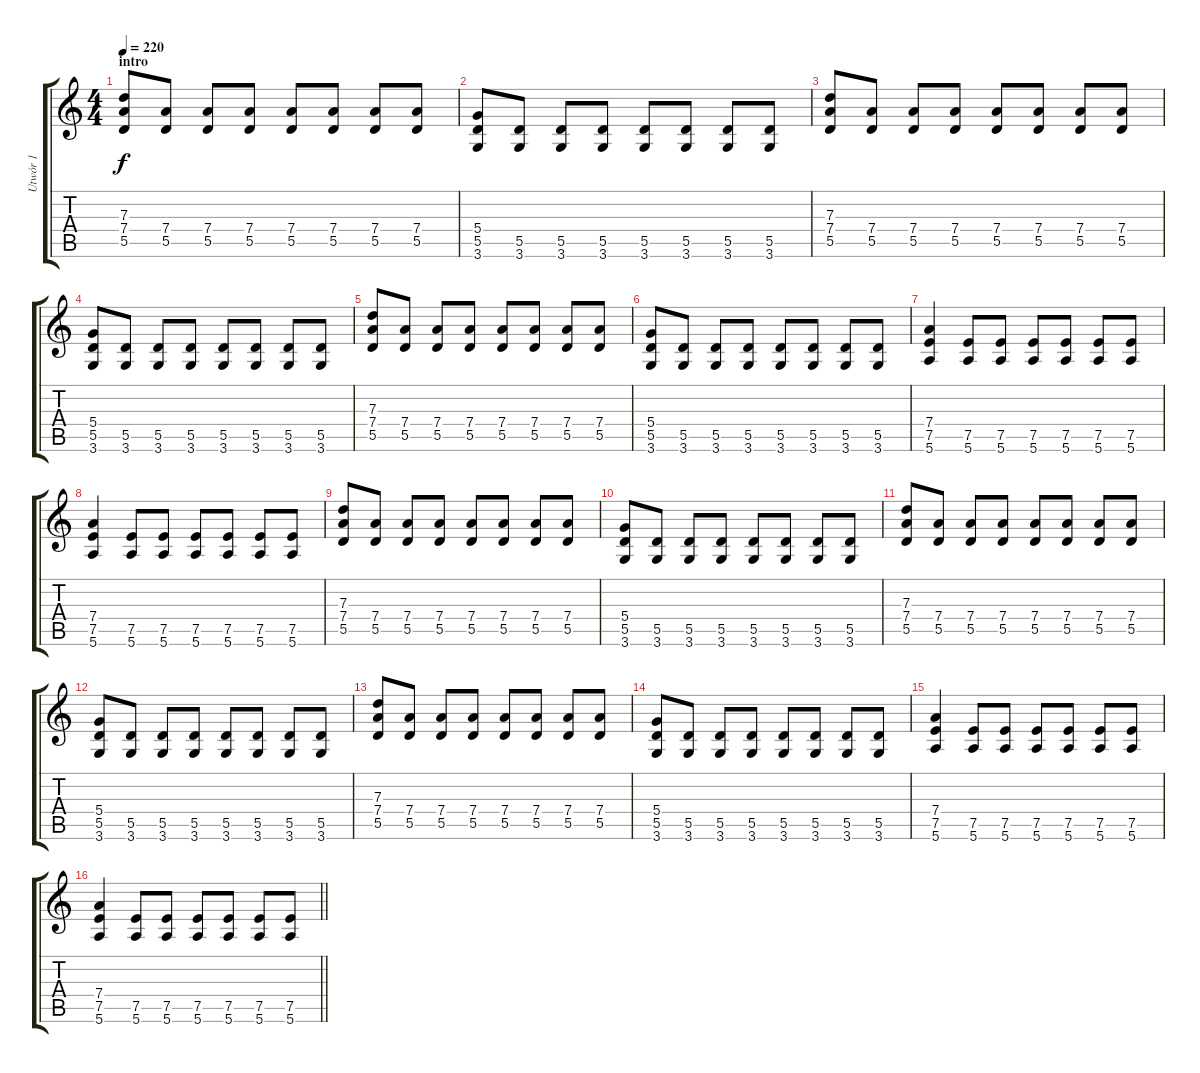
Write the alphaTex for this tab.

\track ("Utwór 1" "Utwór 1") {instrument distortionguitar}
\staff {score tabs}
\tuning (E4 B3 G3 D3 A2 E2) {hide}
\ts (4 4)
\section ("" "intro")
\tempo 220
\clef g2
\ks c
(7.3 7.4 5.5).8{dy f instrument distortionguitar} (7.4 5.5).8 (7.4 5.5).8 (7.4 5.5).8 (7.4 5.5).8 (7.4 5.5).8 (7.4 5.5).8 (7.4 5.5).8 |
(5.4 5.5 3.6).8 (5.5 3.6).8 (5.5 3.6).8 (5.5 3.6).8 (5.5 3.6).8 (5.5 3.6).8 (5.5 3.6).8 (5.5 3.6).8 |
(7.3 7.4 5.5).8 (7.4 5.5).8 (7.4 5.5).8 (7.4 5.5).8 (7.4 5.5).8 (7.4 5.5).8 (7.4 5.5).8 (7.4 5.5).8 |
(5.4 5.5 3.6).8 (5.5 3.6).8 (5.5 3.6).8 (5.5 3.6).8 (5.5 3.6).8 (5.5 3.6).8 (5.5 3.6).8 (5.5 3.6).8 |
(7.3 7.4 5.5).8 (7.4 5.5).8 (7.4 5.5).8 (7.4 5.5).8 (7.4 5.5).8 (7.4 5.5).8 (7.4 5.5).8 (7.4 5.5).8 |
(5.4 5.5 3.6).8 (5.5 3.6).8 (5.5 3.6).8 (5.5 3.6).8 (5.5 3.6).8 (5.5 3.6).8 (5.5 3.6).8 (5.5 3.6).8 |
(7.4 7.5 5.6).4 (7.5 5.6).8 (7.5 5.6).8 (7.5 5.6).8 (7.5 5.6).8 (7.5 5.6).8 (7.5 5.6).8 |
(7.4 7.5 5.6).4 (7.5 5.6).8 (7.5 5.6).8 (7.5 5.6).8 (7.5 5.6).8 (7.5 5.6).8 (7.5 5.6).8 |
(7.3 7.4 5.5).8 (7.4 5.5).8 (7.4 5.5).8 (7.4 5.5).8 (7.4 5.5).8 (7.4 5.5).8 (7.4 5.5).8 (7.4 5.5).8 |
(5.4 5.5 3.6).8 (5.5 3.6).8 (5.5 3.6).8 (5.5 3.6).8 (5.5 3.6).8 (5.5 3.6).8 (5.5 3.6).8 (5.5 3.6).8 |
(7.3 7.4 5.5).8 (7.4 5.5).8 (7.4 5.5).8 (7.4 5.5).8 (7.4 5.5).8 (7.4 5.5).8 (7.4 5.5).8 (7.4 5.5).8 |
(5.4 5.5 3.6).8 (5.5 3.6).8 (5.5 3.6).8 (5.5 3.6).8 (5.5 3.6).8 (5.5 3.6).8 (5.5 3.6).8 (5.5 3.6).8 |
(7.3 7.4 5.5).8 (7.4 5.5).8 (7.4 5.5).8 (7.4 5.5).8 (7.4 5.5).8 (7.4 5.5).8 (7.4 5.5).8 (7.4 5.5).8 |
(5.4 5.5 3.6).8 (5.5 3.6).8 (5.5 3.6).8 (5.5 3.6).8 (5.5 3.6).8 (5.5 3.6).8 (5.5 3.6).8 (5.5 3.6).8 |
(7.4 7.5 5.6).4 (7.5 5.6).8 (7.5 5.6).8 (7.5 5.6).8 (7.5 5.6).8 (7.5 5.6).8 (7.5 5.6).8 |
\barLineRight lightlight
(7.4 7.5 5.6).4 (7.5 5.6).8 (7.5 5.6).8 (7.5 5.6).8 (7.5 5.6).8 (7.5 5.6).8 (7.5 5.6).8
